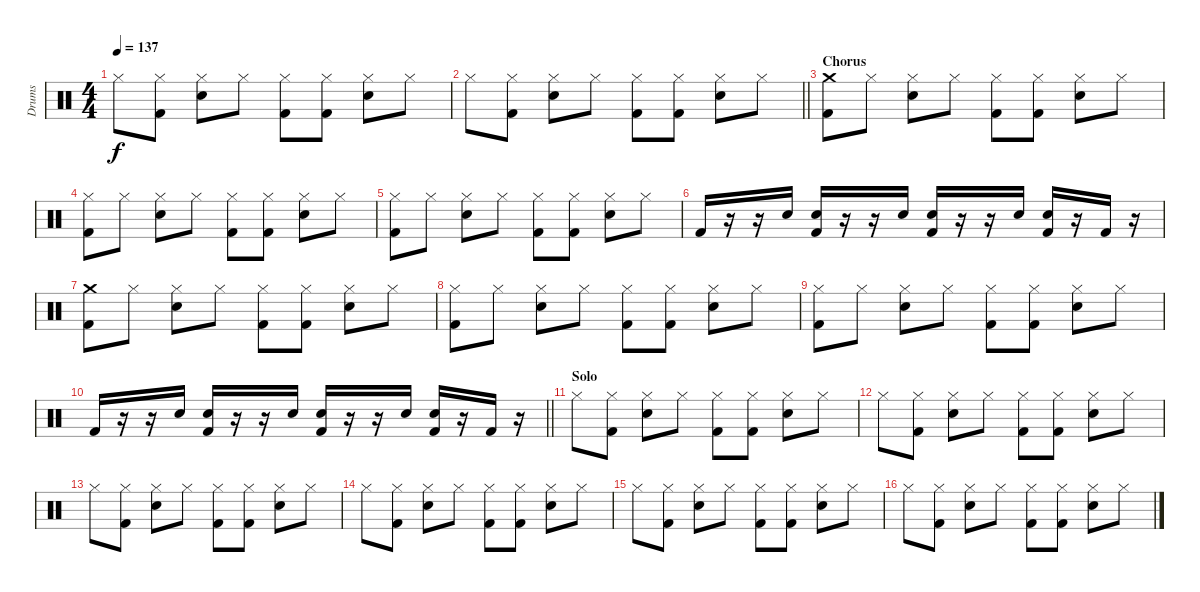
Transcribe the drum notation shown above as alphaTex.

\track ("Drums" "Drums") {instrument percussion}
\staff {score}
\articulation defaults
\ts (4 4)
\tempo 137
\clef neutral
\ks c "Hi-Hat (closed)".8{dy f}
("Hi-Hat (closed)" "Kick (hit) 2").8 ("Hi-Hat (closed)" "Snare (hit) 2").8 "Hi-Hat (closed)".8 ("Hi-Hat (closed)" "Kick (hit) 2").8 ("Hi-Hat (closed)" "Kick (hit) 2").8 ("Hi-Hat (closed)" "Snare (hit) 2").8 "Hi-Hat (closed)".8 |
\barLineRight lightlight "Hi-Hat (closed)".8
("Hi-Hat (closed)" "Kick (hit) 2").8 ("Hi-Hat (closed)" "Snare (hit) 2").8 "Hi-Hat (closed)".8 ("Hi-Hat (closed)" "Kick (hit) 2").8 ("Hi-Hat (closed)" "Kick (hit) 2").8 ("Hi-Hat (closed)" "Snare (hit) 2").8 "Hi-Hat (closed)".8 |
\section ("" "Chorus")
("Crash medium (hit)" "Kick (hit) 2").8 "Hi-Hat (closed)".8 ("Hi-Hat (closed)" "Snare (hit) 2").8 "Hi-Hat (closed)".8 ("Hi-Hat (closed)" "Kick (hit) 2").8 ("Hi-Hat (closed)" "Kick (hit) 2").8 ("Hi-Hat (closed)" "Snare (hit) 2").8 "Hi-Hat (closed)".8 |
("Hi-Hat (closed)" "Kick (hit) 2").8 "Hi-Hat (closed)".8 ("Hi-Hat (closed)" "Snare (hit) 2").8 "Hi-Hat (closed)".8 ("Hi-Hat (closed)" "Kick (hit) 2").8 ("Hi-Hat (closed)" "Kick (hit) 2").8 ("Hi-Hat (closed)" "Snare (hit) 2").8 "Hi-Hat (closed)".8 |
("Hi-Hat (closed)" "Kick (hit) 2").8 "Hi-Hat (closed)".8 ("Hi-Hat (closed)" "Snare (hit) 2").8 "Hi-Hat (closed)".8 ("Hi-Hat (closed)" "Kick (hit) 2").8 ("Hi-Hat (closed)" "Kick (hit) 2").8 ("Hi-Hat (closed)" "Snare (hit) 2").8 "Hi-Hat (closed)".8 |
"Kick (hit) 2".16 r.16 r.16 "Snare (hit) 2".16 ("Snare (hit) 2" "Kick (hit) 2").16 r.16 r.16 "Snare (hit) 2".16 ("Snare (hit) 2" "Kick (hit) 2").16 r.16 r.16 "Snare (hit) 2".16 ("Snare (hit) 2" "Kick (hit) 2").16 r.16 "Kick (hit) 2".16 r.16 |
("Crash medium (hit)" "Kick (hit) 2").8 "Hi-Hat (closed)".8 ("Hi-Hat (closed)" "Snare (hit) 2").8 "Hi-Hat (closed)".8 ("Hi-Hat (closed)" "Kick (hit) 2").8 ("Hi-Hat (closed)" "Kick (hit) 2").8 ("Hi-Hat (closed)" "Snare (hit) 2").8 "Hi-Hat (closed)".8 |
("Hi-Hat (closed)" "Kick (hit) 2").8 "Hi-Hat (closed)".8 ("Hi-Hat (closed)" "Snare (hit) 2").8 "Hi-Hat (closed)".8 ("Hi-Hat (closed)" "Kick (hit) 2").8 ("Hi-Hat (closed)" "Kick (hit) 2").8 ("Hi-Hat (closed)" "Snare (hit) 2").8 "Hi-Hat (closed)".8 |
("Hi-Hat (closed)" "Kick (hit) 2").8 "Hi-Hat (closed)".8 ("Hi-Hat (closed)" "Snare (hit) 2").8 "Hi-Hat (closed)".8 ("Hi-Hat (closed)" "Kick (hit) 2").8 ("Hi-Hat (closed)" "Kick (hit) 2").8 ("Hi-Hat (closed)" "Snare (hit) 2").8 "Hi-Hat (closed)".8 |
\barLineRight lightlight "Kick (hit) 2".16
r.16 r.16 "Snare (hit) 2".16 ("Snare (hit) 2" "Kick (hit) 2").16 r.16 r.16 "Snare (hit) 2".16 ("Snare (hit) 2" "Kick (hit) 2").16 r.16 r.16 "Snare (hit) 2".16 ("Snare (hit) 2" "Kick (hit) 2").16 r.16 "Kick (hit) 2".16 r.16 |
\section ("" "Solo")
"Hi-Hat (closed)".8 ("Hi-Hat (closed)" "Kick (hit) 2").8 ("Hi-Hat (closed)" "Snare (hit) 2").8 "Hi-Hat (closed)".8 ("Hi-Hat (closed)" "Kick (hit) 2").8 ("Hi-Hat (closed)" "Kick (hit) 2").8 ("Hi-Hat (closed)" "Snare (hit) 2").8 "Hi-Hat (closed)".8 |
"Hi-Hat (closed)".8 ("Hi-Hat (closed)" "Kick (hit) 2").8 ("Hi-Hat (closed)" "Snare (hit) 2").8 "Hi-Hat (closed)".8 ("Hi-Hat (closed)" "Kick (hit) 2").8 ("Hi-Hat (closed)" "Kick (hit) 2").8 ("Hi-Hat (closed)" "Snare (hit) 2").8 "Hi-Hat (closed)".8 |
"Hi-Hat (closed)".8 ("Hi-Hat (closed)" "Kick (hit) 2").8 ("Hi-Hat (closed)" "Snare (hit) 2").8 "Hi-Hat (closed)".8 ("Hi-Hat (closed)" "Kick (hit) 2").8 ("Hi-Hat (closed)" "Kick (hit) 2").8 ("Hi-Hat (closed)" "Snare (hit) 2").8 "Hi-Hat (closed)".8 |
"Hi-Hat (closed)".8 ("Hi-Hat (closed)" "Kick (hit) 2").8 ("Hi-Hat (closed)" "Snare (hit) 2").8 "Hi-Hat (closed)".8 ("Hi-Hat (closed)" "Kick (hit) 2").8 ("Hi-Hat (closed)" "Kick (hit) 2").8 ("Hi-Hat (closed)" "Snare (hit) 2").8 "Hi-Hat (closed)".8 |
"Hi-Hat (closed)".8 ("Hi-Hat (closed)" "Kick (hit) 2").8 ("Hi-Hat (closed)" "Snare (hit) 2").8 "Hi-Hat (closed)".8 ("Hi-Hat (closed)" "Kick (hit) 2").8 ("Hi-Hat (closed)" "Kick (hit) 2").8 ("Hi-Hat (closed)" "Snare (hit) 2").8 "Hi-Hat (closed)".8 |
"Hi-Hat (closed)".8 ("Hi-Hat (closed)" "Kick (hit) 2").8 ("Hi-Hat (closed)" "Snare (hit) 2").8 "Hi-Hat (closed)".8 ("Hi-Hat (closed)" "Kick (hit) 2").8 ("Hi-Hat (closed)" "Kick (hit) 2").8 ("Hi-Hat (closed)" "Snare (hit) 2").8 "Hi-Hat (closed)".8
